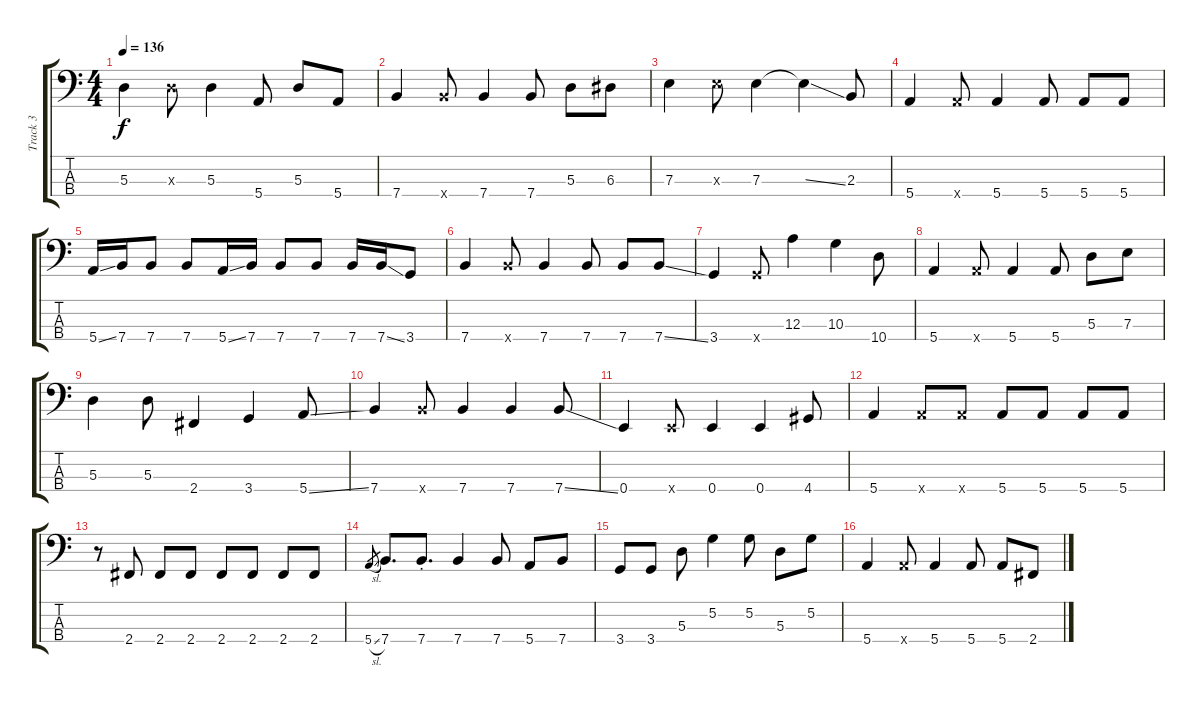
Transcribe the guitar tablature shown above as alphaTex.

\track ("Track 3" "Track 3") {instrument electricbasspick}
\staff {score tabs}
\tuning (G2 D2 A1 E1) {hide}
\ts (4 4)
\tempo 136
\clef f4
\ks c
5.3.4{dy f} 5.3{x}.8 5.3.4 5.4.8 5.3.8 5.4.8 |
7.4.4 7.4{x}.8 7.4.4 7.4.8 5.3.8 6.3.8 |
7.3.4 7.3{x}.8 7.3.4 7.3{ss t}.4 2.3.8 |
5.4.4 5.4{x}.8 5.4.4 5.4.8 5.4.8 5.4.8 |
5.4{ss}.16 7.4.16 7.4.8 7.4.8 5.4{ss}.16 7.4.16 7.4.8 7.4.8 7.4.16 7.4{ss}.16 3.4.8 |
7.4.4 7.4{x}.8 7.4.4 7.4.8 7.4.8 7.4{ss}.8 |
3.4.4 3.4{x}.8 12.3.4 10.3.4 10.4.8 |
5.4.4 5.4{x}.8 5.4.4 5.4.8 5.3.8 7.3.8 |
5.3.4 5.3.8 2.4.4 3.4.4 5.4{ss}.8 |
7.4.4 7.4{x}.8 7.4.4 7.4.4 7.4{ss}.8 |
0.4.4 0.4{x}.8 0.4.4 0.4.4 4.4.8 |
5.4.4 5.4{x}.8 5.4{x}.8 5.4.8 5.4.8 5.4.8 5.4.8 |
r.8 2.4.8 2.4.8 2.4.8 2.4.8 2.4.8 2.4.8 2.4.8 |
5.4{sl}.8{gr} 7.4.8{d} 7.4{st}.8{d} 7.4.4 7.4.8 5.4.8 7.4.8 |
3.4.8 3.4.8 5.3.8 5.2.4 5.2.8 5.3.8 5.2.8 |
5.4.4 5.4{x}.8 5.4.4 5.4.8 5.4.8 2.4.8
